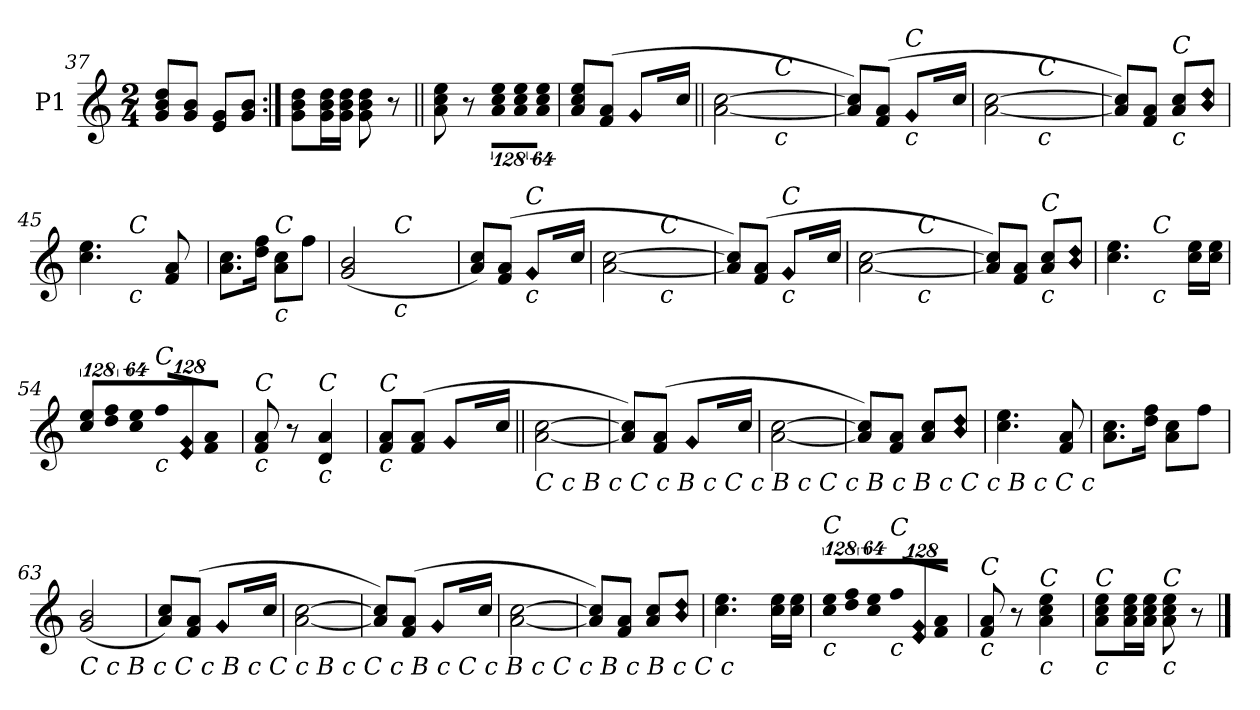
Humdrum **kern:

**kern
*part1
*staff1
*I"P1
*
*k[]
*C:
*M2/4
=37
8gi/ 8bi 8ddiL
8gi/ 8biJ
8ei/ 8giL
8gi/ 8biJ
=38:|!
8gi\ 8bi 8ddiL
16gi\ 16bi 16ddiL
16gi\ 16bi 16ddiJJ
8gi\ 8bi 8ddi
8r
=39||
8ai\ 8cci 8eei
8r
!LO:N:vis=8
1024%85ai\ 1024%85cci 1024%85eeiL
!LO:N:vis=8
1024%85ai\ 1024%85cci 1024%85eei
!LO:N:vis=8
512%43ai\ 512%43cci 512%43eeiJ
=40
8ai/ 8cci 8eeiL
(8fi/ 8aiJ
!LO:N:head=diamond
8gi/L
16ryy
16cci/Jk
=41||
!LO:TX:b:i:t=c
!LO:TX:i:t=C
*^
[<2ai\ [>2cci	4ryy
.	64ryy
.	128...ryy
!	!LO:TX:b:i:t=c
!	!LO:TX:i:t=C
.	8ryy
.	16ryy
.	32ryy
.	1024ryy
=42	=42
!LO:TX:b:i:t=c	!
!LO:TX:i:t=C	!
*v	*v
8ai/] 8cci]L)
(8fi/ 8aiJ
!LO:TX:b:i:t=c
!LO:TX:i:t=C
!LO:N:head=diamond
8gi/L
16ryy
16cci/Jk
!!LO:LB:g=z
=43
!LO:TX:b:i:t=c
!LO:TX:i:t=C
!LO:TX:b:i:t=c
!LO:TX:i:t=C
*^
[<2ai\ [>2cci	8ryy
.	32ryy
.	64...ryy
!	!LO:TX:b:i:t=c
!	!LO:TX:i:t=C
.	4ryy
.	16ryy
.	512ryy
=44	=44
!LO:TX:b:i:t=c	!
!LO:TX:i:t=C	!
*v	*v
8ai/] 8cci]L)
8fi/ 8aiJ
!LO:TX:b:i:t=c
!LO:TX:i:t=C
8ai/ 8cciL
!LO:N:n=1:head=diamond
!LO:N:n=2:head=diamond
8bi/ 8ddiJ
=45
!LO:TX:b:i:t=c
!LO:TX:i:t=C
*^
4.cci\ 4.eei	8ryy
.	32ryy
.	64ryy
.	512.ryy
!	!LO:TX:b:i:t=c
!	!LO:TX:i:t=C
.	4ryy
8fi/ 8ai	.
.	16ryy
.	128ryy
.	256ryy
.	1024ryy
=46	=46
!LO:TX:b:i:t=c	!
!LO:TX:i:t=C	!
*v	*v
8.ai\ 8.cciL
16ddi\ 16ffiJk
!LO:TX:b:i:t=c
!LO:TX:i:t=C
8ai\ 8cciL
8ffi\J
=47
!LO:TX:b:i:t=c
!LO:TX:i:t=C
!LO:N:n=1:head=open
!LO:N:n=2:head=open
*^
(2gi/ 2bi	8ryy
.	32ryy
.	64ryy
.	128ryy
.	1024ryy
!	!LO:TX:b:i:t=c
!	!LO:TX:i:t=C
.	4ryy
.	16ryy
.	256..ryy
=48	=48
!LO:TX:b:i:t=c	!
!LO:TX:i:t=C	!
*v	*v
8ai/ 8cciL)
(8fi/ 8aiJ
!LO:TX:b:i:t=c
!LO:TX:i:t=C
!LO:N:head=diamond
8gi/L
16ryy
16cci/Jk
=49
!LO:TX:b:i:t=c
!LO:TX:i:t=C
*^
[<2ai\ [>2cci	8ryy
.	16ryy
.	64...ryy
!	!LO:TX:b:i:t=c
!	!LO:TX:i:t=C
.	4ryy
.	32ryy
.	512ryy
=50	=50
!LO:TX:b:i:t=c	!
!LO:TX:i:t=C	!
*v	*v
8ai/] 8cci]L)
(8fi/ 8aiJ
!LO:TX:b:i:t=c
!LO:TX:i:t=C
!LO:N:head=diamond
8gi/L
16ryy
16cci/Jk
=51
!LO:TX:b:i:t=c
!LO:TX:i:t=C
*^
[<2ai\ [>2cci	8ryy
.	16ryy
.	32ryy
.	1024ryy
!	!LO:TX:b:i:t=c
!	!LO:TX:i:t=C
.	4ryy
.	64ryy
.	128...ryy
=52	=52
!LO:TX:b:i:t=c	!
!LO:TX:i:t=C	!
*v	*v
8ai/] 8cci]L)
8fi/ 8aiJ
!LO:TX:b:i:t=c
!LO:TX:i:t=C
8ai/ 8cciL
!LO:N:n=1:head=diamond
!LO:N:n=2:head=diamond
8bi/ 8ddiJ
!!LO:LB:g=z
=53
!LO:TX:b:i:t=c
!LO:TX:i:t=C
*^
4.cci\ 4.eei	8ryy
.	32...ryy
!	!LO:TX:b:i:t=c
!	!LO:TX:i:t=C
.	4ryy
16cci\ 16eeiLL	.
.	16ryy
16cci\ 16eeiJJ	.
.	256ryy
=54	=54
!LO:TX:b:i:t=c	!
!LO:TX:i:t=C	!
!LO:N:vis=8	!
*v	*v
1024%85cci\ 1024%85eeiL
!LO:N:vis=8
1024%85ddi\ 1024%85ffi
!LO:N:vis=8
512%43cci\ 512%43eeiJ
!LO:TX:b:i:t=c
!LO:TX:i:t=C
!LO:N:vis=8
1024%85ffi/L
!LO:N:n=1:head=diamond
!LO:N:n=2:head=diamond
!LO:N:vis=8
1024%85ei/ 1024%85gi
!LO:N:vis=8
512%43fi/ 512%43aiJ
=55
!LO:TX:b:i:t=c
!LO:TX:i:t=C
8fi/ 8ai
8r
!LO:TX:b:i:t=c
!LO:TX:i:t=C
4di/ 4ai
=56
!LO:TX:b:i:t=c
!LO:TX:i:t=C
8fi/ 8aiL
(8fi/ 8aiJ
!LO:N:head=diamond
8gi/L
16ryy
16cci/Jk
=57||
!LO:TX:b:i:t=C c B c C c   B  c      C c B c C c   B c    B c C c    B  c   C  c
[<2ai\ [>2cci
=58
8ai/] 8cci]L)
(8fi/ 8aiJ
!LO:N:head=diamond
8gi/L
16ryy
16cci/Jk
=59
[<2ai\ [>2cci
=60
8ai/] 8cci]L)
8fi/ 8aiJ
8ai/ 8cciL
!LO:N:n=1:head=diamond
!LO:N:n=2:head=diamond
8bi/ 8ddiJ
=61
4.cci\ 4.eei
8fi/ 8ai
=62
8.ai\ 8.cciL
16ddi\ 16ffiJk
8ai\ 8cciL
8ffi\J
!!LO:LB:g=z
=63
!LO:TX:b:i:t=C c B c C c   B   c       C c B c C c    B   c      C c B c  C c  B  c    B c C c
!LO:N:n=1:head=open
!LO:N:n=2:head=open
(2gi/ 2bi
=64
8ai/ 8cciL)
(8fi/ 8aiJ
!LO:N:head=diamond
8gi/L
16ryy
16cci/Jk
=65
[<2ai\ [>2cci
=66
8ai/] 8cci]L)
(8fi/ 8aiJ
!LO:N:head=diamond
8gi/L
16ryy
16cci/Jk
=67
[<2ai\ [>2cci
=68
8ai/] 8cci]L)
8fi/ 8aiJ
8ai/ 8cciL
!LO:N:n=1:head=diamond
!LO:N:n=2:head=diamond
8bi/ 8ddiJ
=69
4.cci\ 4.eei
16cci\ 16eeiLL
16cci\ 16eeiJJ
=70
!LO:TX:b:i:t=c
!LO:TX:i:t=C
!LO:N:vis=8
1024%85cci\ 1024%85eeiL
!LO:N:vis=8
1024%85ddi\ 1024%85ffi
!LO:N:vis=8
512%43cci\ 512%43eeiJ
!LO:TX:b:i:t=c
!LO:TX:i:t=C
!LO:N:vis=8
1024%85ffi/L
!LO:N:n=1:head=diamond
!LO:N:n=2:head=diamond
!LO:N:vis=8
1024%85ei/ 1024%85gi
!LO:N:vis=8
512%43fi/ 512%43aiJ
=71
!LO:TX:b:i:t=c
!LO:TX:i:t=C
8fi/ 8ai
8r
!LO:TX:b:i:t=c
!LO:TX:i:t=C
4ai\ 4cci 4eei
=72
!LO:TX:b:i:t=c
!LO:TX:i:t=C
8ai\ 8cci 8eeiL
16ai\ 16cci 16eeiL
16ai\ 16cci 16eeiJJ
!LO:TX:b:i:t=c
!LO:TX:i:t=C
8ai\ 8cci 8eei
8r
==
*-
